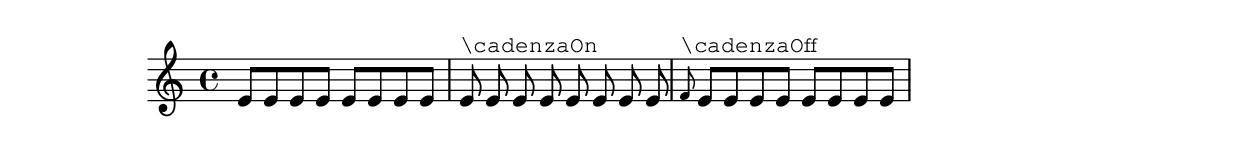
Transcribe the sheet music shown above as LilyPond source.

\version "2.17.30"

\header {

  texidoc = "A grace note after @code{\\cadenzaOff} does not keep
  autobeaming from resuming properly."

}

\layout { ragged-right = ##t }

\relative c' {
  e8 e e e e e e e
  \cadenzaOn <>^\markup \typewriter "\\cadenzaOn"
  e e e e e e e e
  \cadenzaOff
  \bar "|"
  <>^\markup \typewriter "\\cadenzaOff"
  \grace f8
  e e e e e e e e
}
